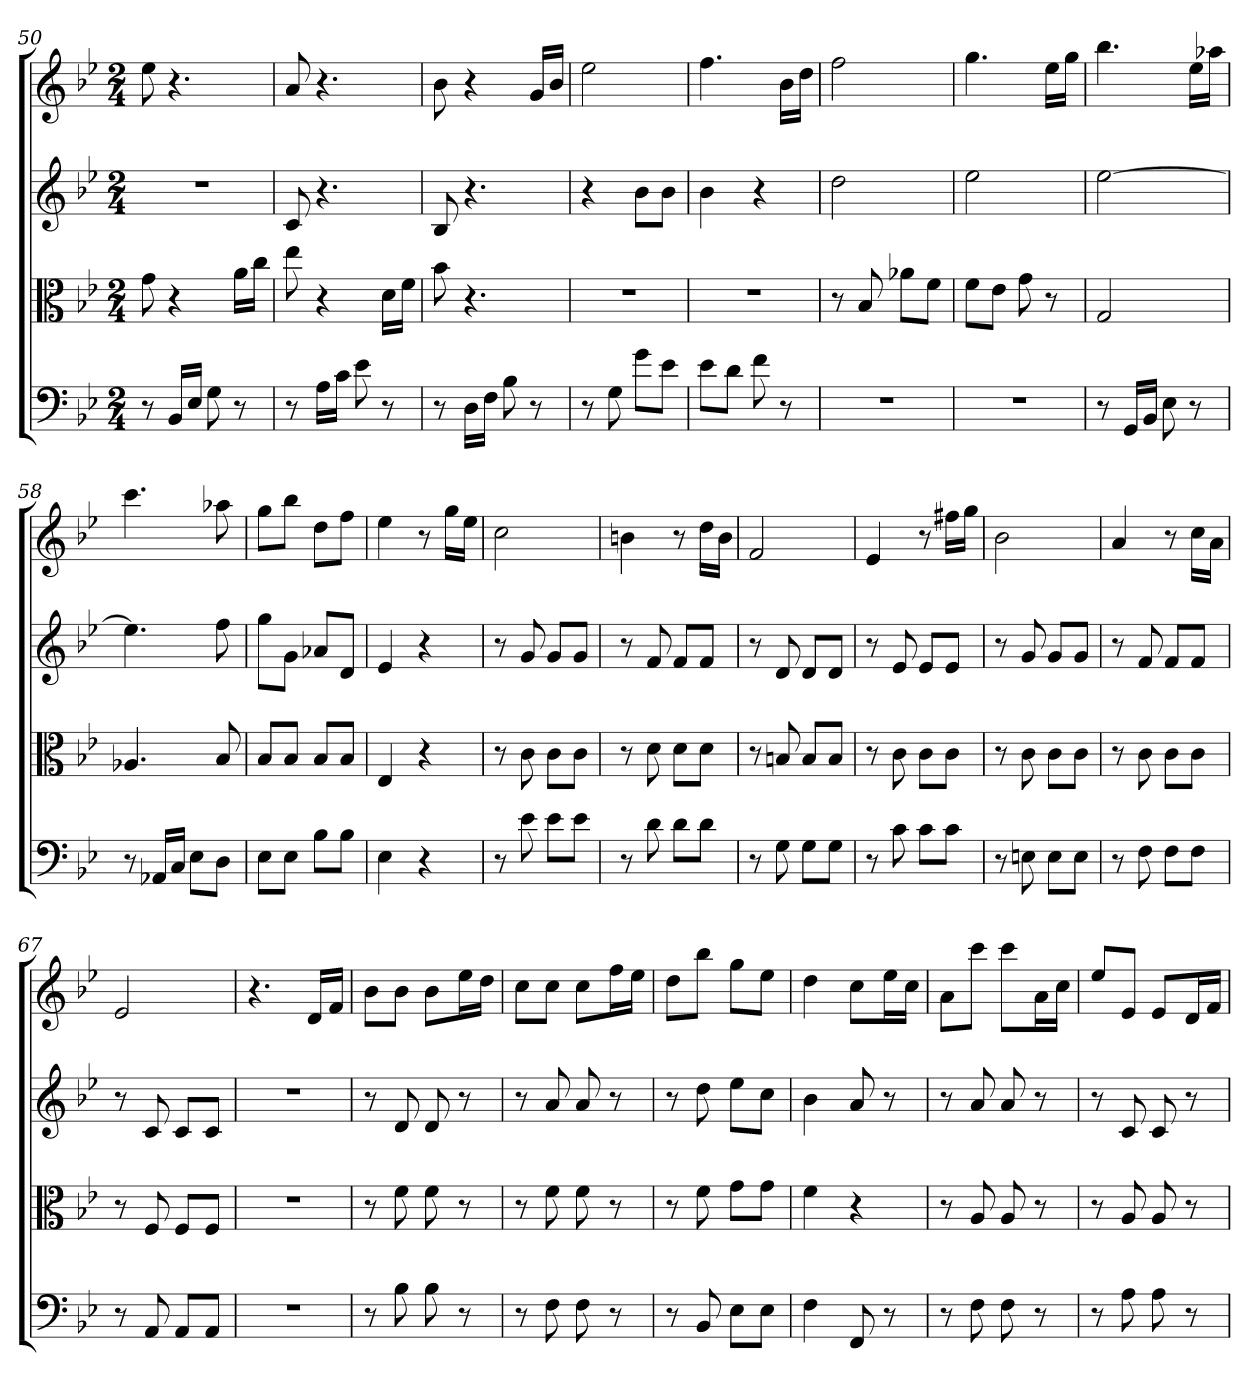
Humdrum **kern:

**kern	**kern	**kern	**kern
*part4	*part3	*part2	*part1
*staff4	*staff3	*staff2	*staff1
*clefF4	*clefC3	*	*
*k[b-e-]	*k[b-e-]	*k[b-e-]	*k[b-e-]
*B-:	*B-:	*B-:	*B-:
*M2/4	*M2/4	*M2/4	*M2/4
=50	=50	=50	=50
8r	8g	2r	8ee-
16BB-/LL	4r	.	4.r
16E-/JJ	.	.	.
8G	.	.	.
8r	16a\LL	.	.
.	16cc\JJ	.	.
=51	=51	=51	=51
8r	8ee-	8c	8a
16A\LL	4r	4.r	4.r
16c\JJ	.	.	.
8e-	.	.	.
8r	16d\LL	.	.
.	16f\JJ	.	.
=52	=52	=52	=52
8r	8b-	8B-	8b-
16D\LL	4.r	4.r	4r
16F\JJ	.	.	.
8B-	.	.	.
8r	.	.	16gLL
.	.	.	16b-JJ
=53	=53	=53	=53
8r	2r	4r	2ee-
8G	.	.	.
8g\L	.	8b-L	.
8e-\J	.	8b-J	.
=54	=54	=54	=54
8e-\L	2r	4b-	4.ff
8d\J	.	.	.
8f	.	4r	.
8r	.	.	16b-LL
.	.	.	16ddJJ
=55	=55	=55	=55
2r	8r	2dd	2ff
.	8B-	.	.
.	8a-X\L	.	.
.	8f\J	.	.
=56	=56	=56	=56
2r	8f\L	2ee-	4.gg
.	8e-\J	.	.
.	8g	.	.
.	8r	.	16ee-LL
.	.	.	16ggJJ
=57	=57	=57	=57
8r	2G	[2ee-	4.bb-
16GG/LL	.	.	.
16BB-/JJ	.	.	.
8E-	.	.	.
8r	.	.	16ee-LL
.	.	.	16aa-XJJ
=58	=58	=58	=58
8r	4.A-X	4.ee-]	4.ccc
16AA-X/LL	.	.	.
16C/JJ	.	.	.
8E-\L	.	.	.
8D\J	8B-	8ff	8aa-X
=59	=59	=59	=59
8E-\L	8B-/L	8ggL	8ggL
8E-\J	8B-/J	8gJ	8bb-J
8B-\L	8B-/L	8a-XL	8ddL
8B-\J	8B-/J	8dJ	8ffJ
=60	=60	=60	=60
4E-	4E-	4e-	4ee-
4r	4r	4r	8r
.	.	.	16ggLL
.	.	.	16ee-JJ
=61	=61	=61	=61
8r	8r	8r	2cc
8e-	8c	8g	.
8e-\L	8c\L	8gL	.
8e-\J	8c\J	8gJ	.
=62	=62	=62	=62
8r	8r	8r	4bn
8d	8d	8f	.
8d\L	8d\L	8fL	8r
8d\J	8d\J	8fJ	16ddLL
.	.	.	16bJJ
=63	=63	=63	=63
8r	8r	8r	2f
8G	8Bn	8d	.
8G\L	8B/L	8dL	.
8G\J	8B/J	8dJ	.
=64	=64	=64	=64
8r	8r	8r	4e-
8c	8c	8e-	.
8c\L	8c\L	8e-L	8r
8c\J	8c\J	8e-J	16ff#XLL
.	.	.	16ggJJ
=65	=65	=65	=65
8r	8r	8r	2b-
8En	8c	8g	.
8E\L	8c\L	8gL	.
8E\J	8c\J	8gJ	.
=66	=66	=66	=66
8r	8r	8r	4a
8F	8c	8f	.
8F\L	8c\L	8fL	8r
8F\J	8c\J	8fJ	16ccLL
.	.	.	16aJJ
=67	=67	=67	=67
8r	8r	8r	2e-
8AA	8F	8c	.
8AA/L	8F/L	8cL	.
8AA/J	8F/J	8cJ	.
=68	=68	=68	=68
2r	2r	2r	4.r
.	.	.	16dLL
.	.	.	16fJJ
=69	=69	=69	=69
8r	8r	8r	8b-L
8B-	8f	8d	8b-J
8B-	8f	8d	8b-L
8r	8r	8r	16ee-L
.	.	.	16ddJJ
=70	=70	=70	=70
8r	8r	8r	8ccL
8F	8f	8a	8ccJ
8F	8f	8a	8ccL
8r	8r	8r	16ffL
.	.	.	16ee-JJ
=71	=71	=71	=71
8r	8r	8r	8ddL
8BB-	8f	8dd	8bb-J
8E-\L	8g\L	8ee-L	8ggL
8E-\J	8g\J	8ccJ	8ee-J
=72	=72	=72	=72
4F	4f	4b-	4dd
8FF	4r	8a	8ccL
8r	.	8r	16ee-L
.	.	.	16ccJJ
=73	=73	=73	=73
8r	8r	8r	8aL
8F	8A	8a	8cccJ
8F	8A	8a	8cccL
8r	8r	8r	16aL
.	.	.	16ccJJ
=74	=74	=74	=74
8r	8r	8r	8ee-L
8A	8A	8c	8e-J
8A	8A	8c	8e-L
8r	8r	8r	16dL
.	.	.	16fJJ
=	=	=	=
*-	*-	*-	*-
